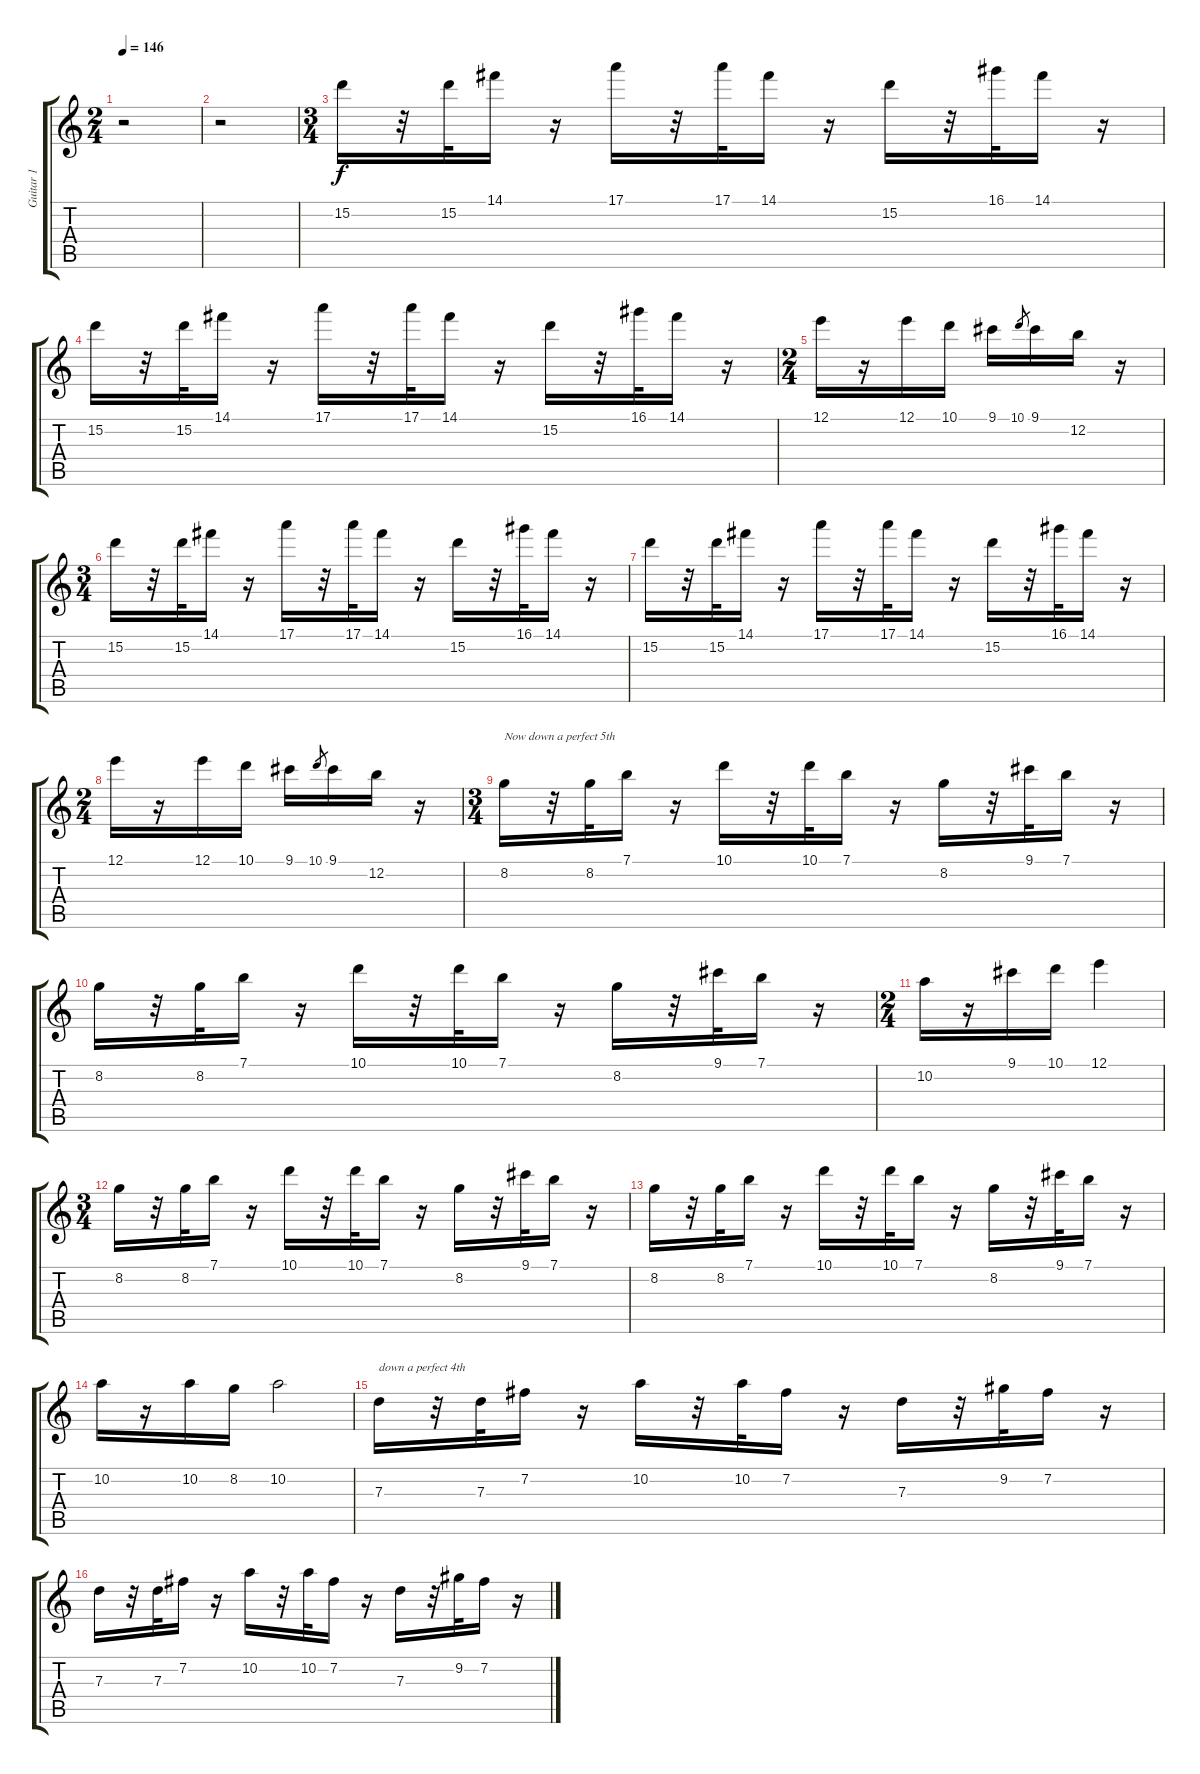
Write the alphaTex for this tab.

\track ("Guitar 1" "Guitar 1") {instrument acousticguitarnylon}
\staff {score tabs}
\tuning (E4 B3 G3 D3 A2 E2) {hide}
\ts (2 4)
\tempo 146
\clef g2
\ks c
r.2{dy f} |
r.2 |
\ts (3 4)
15.2.16 r.32 15.2.32 14.1.16 r.16 17.1.16 r.32 17.1.32 14.1.16 r.16 15.2.16 r.32 16.1.32 14.1.16 r.16 |
15.2.16 r.32 15.2.32 14.1.16 r.16 17.1.16 r.32 17.1.32 14.1.16 r.16 15.2.16 r.32 16.1.32 14.1.16 r.16 |
\ts (2 4)
12.1.16 r.16 12.1.16 10.1.16 9.1.16 10.1.8{gr} 9.1.16 12.2.16 r.16 |
\ts (3 4)
15.2.16 r.32 15.2.32 14.1.16 r.16 17.1.16 r.32 17.1.32 14.1.16 r.16 15.2.16 r.32 16.1.32 14.1.16 r.16 |
15.2.16 r.32 15.2.32 14.1.16 r.16 17.1.16 r.32 17.1.32 14.1.16 r.16 15.2.16 r.32 16.1.32 14.1.16 r.16 |
\ts (2 4)
12.1.16 r.16 12.1.16 10.1.16 9.1.16 10.1.8{gr} 9.1.16 12.2.16 r.16 |
\ts (3 4)
8.2.16{txt "Now down a perfect 5th"} r.32 8.2.32 7.1.16 r.16 10.1.16 r.32 10.1.32 7.1.16 r.16 8.2.16 r.32 9.1.32 7.1.16 r.16 |
8.2.16 r.32 8.2.32 7.1.16 r.16 10.1.16 r.32 10.1.32 7.1.16 r.16 8.2.16 r.32 9.1.32 7.1.16 r.16 |
\ts (2 4)
10.2.16 r.16 9.1.16 10.1.16 12.1.4 |
\ts (3 4)
8.2.16 r.32 8.2.32 7.1.16 r.16 10.1.16 r.32 10.1.32 7.1.16 r.16 8.2.16 r.32 9.1.32 7.1.16 r.16 |
8.2.16 r.32 8.2.32 7.1.16 r.16 10.1.16 r.32 10.1.32 7.1.16 r.16 8.2.16 r.32 9.1.32 7.1.16 r.16 |
10.2.16 r.16 10.2.16 8.2.16 10.2.2 |
7.3.16{txt "down a perfect 4th"} r.32 7.3.32 7.2.16 r.16 10.2.16 r.32 10.2.32 7.2.16 r.16 7.3.16 r.32 9.2.32 7.2.16 r.16 |
7.3.16 r.32 7.3.32 7.2.16 r.16 10.2.16 r.32 10.2.32 7.2.16 r.16 7.3.16 r.32 9.2.32 7.2.16 r.16
